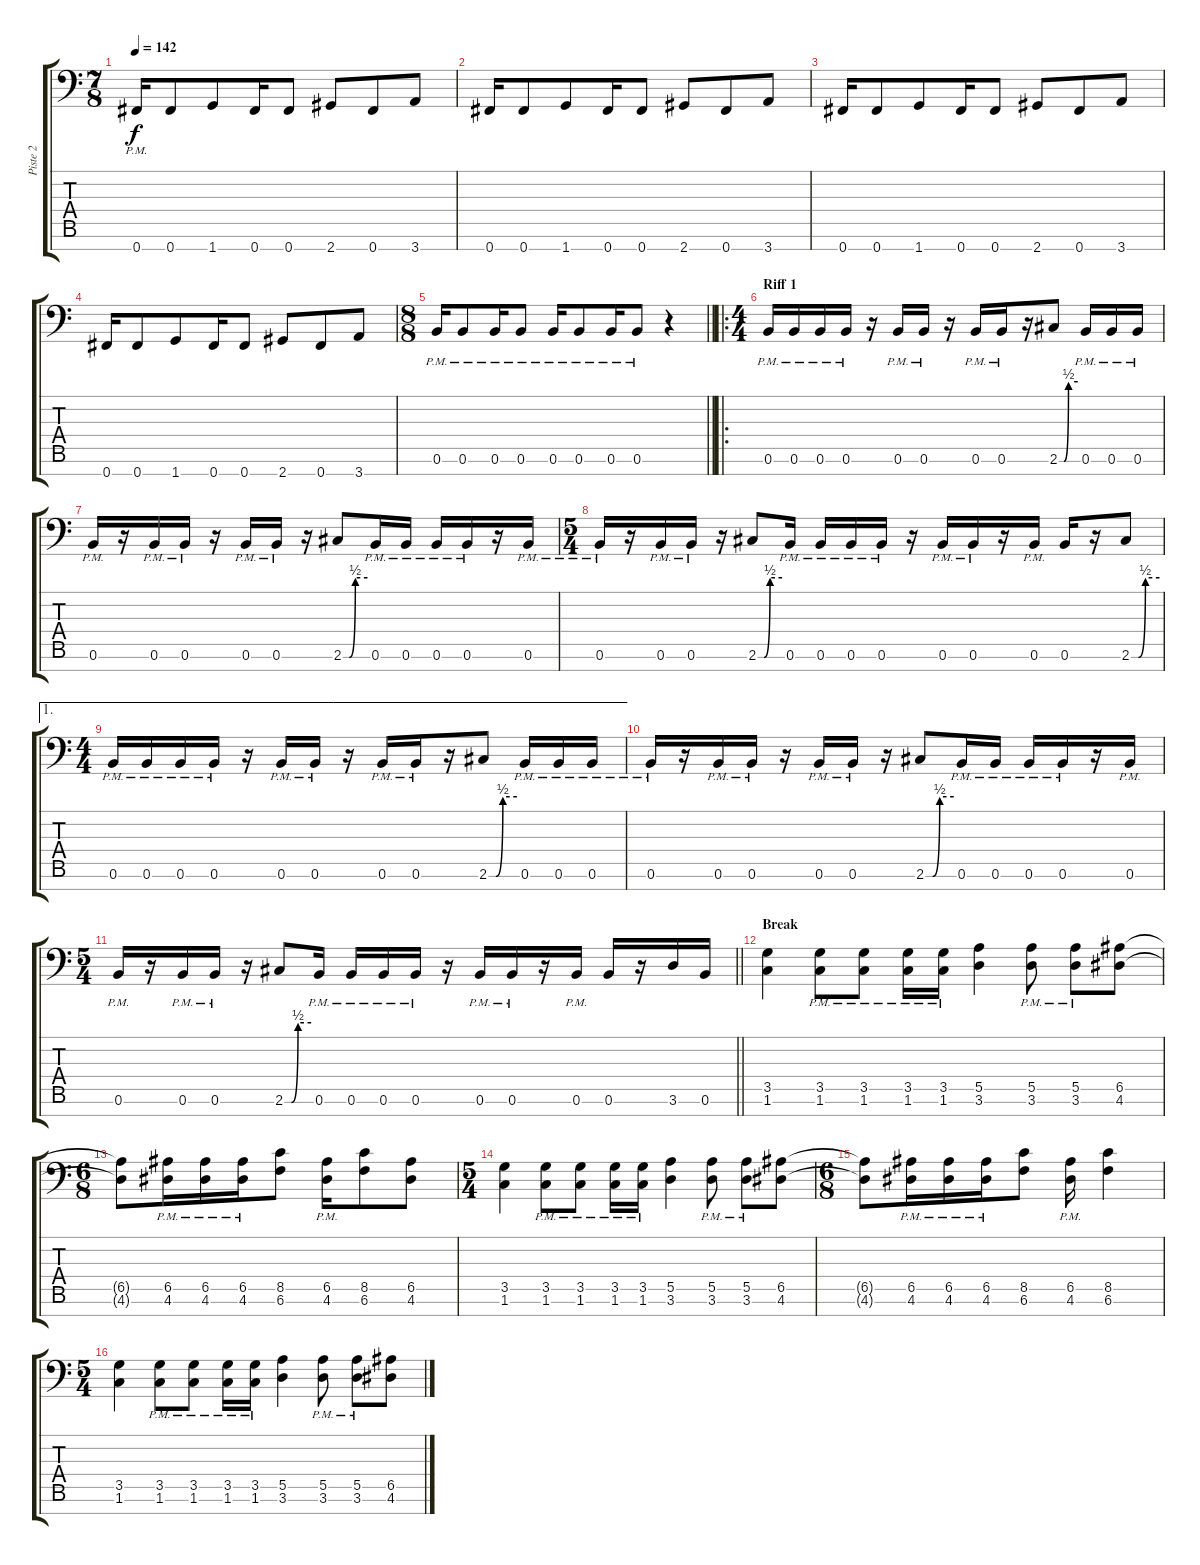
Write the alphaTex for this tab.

\track ("Piste 2" "Piste 2") {instrument distortionguitar}
\staff {score tabs}
\tuning (B3 Gb3 D3 A2 E2 B1 Gb1) {hide}
\ts (7 8)
\tempo 142
\clef f4
\ks c
0.7{pm}.16{dy f} 0.7.8 1.7.8 0.7.16 0.7.8 2.7.8 0.7.8 3.7.8 |
0.7.16 0.7.8 1.7.8 0.7.16 0.7.8 2.7.8 0.7.8 3.7.8 |
0.7.16 0.7.8 1.7.8 0.7.16 0.7.8 2.7.8 0.7.8 3.7.8 |
0.7.16 0.7.8 1.7.8 0.7.16 0.7.8 2.7.8 0.7.8 3.7.8 |
\ts (8 8)
\barLineRight lightlight
0.6{pm}.16 0.6{pm}.8 0.6{pm}.16 0.6{pm}.8 0.6{pm}.16 0.6{pm}.8 0.6{pm}.16 0.6{pm}.8 r.4 |
\ro
\ts (4 4)
\section ("" "Riff 1")
0.6{pm}.16 0.6{pm}.16 0.6{pm}.16 0.6{pm}.16 r.16 0.6{pm}.16 0.6{pm}.16 r.16 0.6{pm}.16 0.6{pm}.16 r.16 2.6{be (custom 0 0 15 0 30 2 60 2)}.8 0.6{pm}.16 0.6{pm}.16 0.6{pm}.16 |
0.6{pm}.16 r.16 0.6{pm}.16 0.6{pm}.16 r.16 0.6{pm}.16 0.6{pm}.16 r.16 2.6{be (custom 0 0 15 0 30 2 60 2)}.8 0.6{pm}.16 0.6{pm}.16 0.6{pm}.16 0.6{pm}.16 r.16 0.6{pm}.16 |
\ts (5 4)
0.6{pm}.16 r.16 0.6{pm}.16 0.6{pm}.16 r.16 2.6{be (custom 0 0 15 0 30 2 60 2)}.8 0.6{pm}.16 0.6{pm}.16 0.6{pm}.16 0.6{pm}.16 r.16 0.6{pm}.16 0.6{pm}.16 r.16 0.6{pm}.16 0.6.16 r.16 2.6{be (custom 0 0 15 0 30 2 60 2)}.8 |
\ae 1
\ts (4 4)
0.6{pm}.16 0.6{pm}.16 0.6{pm}.16 0.6{pm}.16 r.16 0.6{pm}.16 0.6{pm}.16 r.16 0.6{pm}.16 0.6{pm}.16 r.16 2.6{be (custom 0 0 15 0 30 2 60 2)}.8 0.6{pm}.16 0.6{pm}.16 0.6{pm}.16 |
0.6{pm}.16 r.16 0.6{pm}.16 0.6{pm}.16 r.16 0.6{pm}.16 0.6{pm}.16 r.16 2.6{be (custom 0 0 15 0 30 2 60 2)}.8 0.6{pm}.16 0.6{pm}.16 0.6{pm}.16 0.6{pm}.16 r.16 0.6{pm}.16 |
\ts (5 4)
\barLineRight lightlight
0.6{pm}.16 r.16 0.6{pm}.16 0.6{pm}.16 r.16 2.6{be (custom 0 0 15 0 30 2 60 2)}.8 0.6{pm}.16 0.6{pm}.16 0.6{pm}.16 0.6{pm}.16 r.16 0.6{pm}.16 0.6{pm}.16 r.16 0.6{pm}.16 0.6.16 r.16 3.6.16 0.6.16 |
\section ("" "Break")
(3.5 1.6).4 (3.5{pm} 1.6{pm}).8 (3.5{pm} 1.6{pm}).8 (3.5{pm} 1.6{pm}).16 (3.5{pm} 1.6{pm}).16 (5.5 3.6).4 (5.5{pm} 3.6{pm}).8 (5.5{pm} 3.6{pm}).8 (6.5 4.6).8 |
\ts (6 8)
(6.5{t} 4.6{t}).8 (6.5{pm} 4.6{pm}).16 (6.5{pm} 4.6{pm}).16 (6.5{pm} 4.6{pm}).16 (8.5 6.6).8 (6.5{pm} 4.6{pm}).16 (8.5 6.6).8 (6.5 4.6).8 |
\ts (5 4)
(3.5 1.6).4 (3.5{pm} 1.6{pm}).8 (3.5{pm} 1.6{pm}).8 (3.5{pm} 1.6{pm}).16 (3.5{pm} 1.6{pm}).16 (5.5 3.6).4 (5.5{pm} 3.6{pm}).8 (5.5{pm} 3.6{pm}).8 (6.5 4.6).8 |
\ts (6 8)
(6.5{t} 4.6{t}).8 (6.5{pm} 4.6{pm}).16 (6.5{pm} 4.6{pm}).16 (6.5{pm} 4.6{pm}).16 (8.5 6.6).8 (6.5{pm} 4.6{pm}).16 (8.5 6.6).4 |
\ts (5 4)
(3.5 1.6).4 (3.5{pm} 1.6{pm}).8 (3.5{pm} 1.6{pm}).8 (3.5{pm} 1.6{pm}).16 (3.5{pm} 1.6{pm}).16 (5.5 3.6).4 (5.5{pm} 3.6{pm}).8 (5.5{pm} 3.6{pm}).8 (6.5 4.6).8
